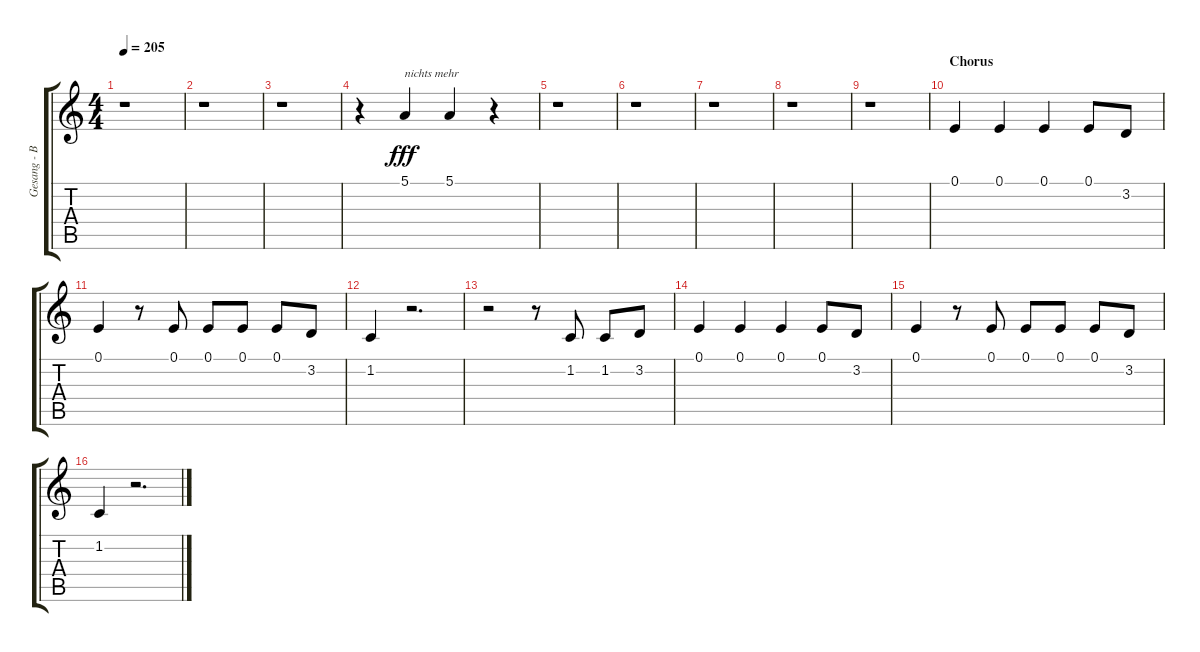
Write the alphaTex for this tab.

\track ("Gesang - Bela B." "Gesang - B") {instrument lead2sawtooth}
\staff {score tabs}
\tuning (E4 B3 G3 D3 A2 E2) {hide}
\ts (4 4)
\tempo 205
\clef g2
\ks c
r.1{dy fff} |
r.1 |
r.1 |
r.4 5.1.4{txt "nichts mehr"} 5.1.4 r.4 |
r.1 |
r.1 |
r.1 |
r.1 |
r.1 |
\section ("" "Chorus")
0.1.4 0.1.4 0.1.4 0.1.8 3.2.8 |
0.1.4 r.8 0.1.8 0.1.8 0.1.8 0.1.8 3.2.8 |
1.2.4 r.2{d} |
r.2 r.8 1.2.8 1.2.8 3.2.8 |
0.1.4 0.1.4 0.1.4 0.1.8 3.2.8 |
0.1.4 r.8 0.1.8 0.1.8 0.1.8 0.1.8 3.2.8 |
1.2.4 r.2{d}
